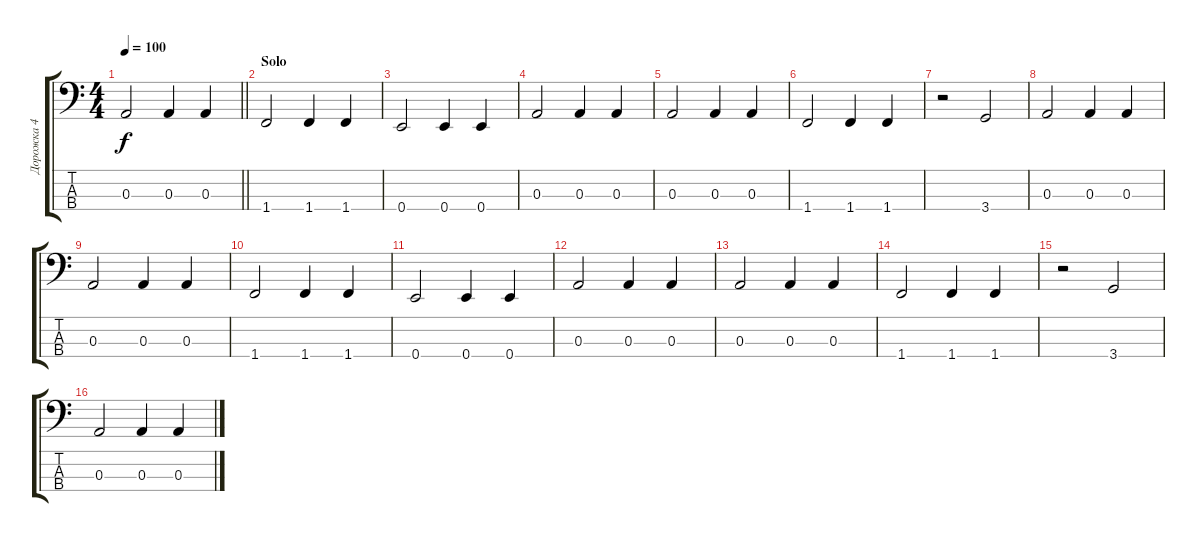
\track ("Дорожка 4" "Дорожка 4") {instrument electricbassfinger}
\staff {score tabs}
\tuning (G2 D2 A1 E1) {hide}
\ts (4 4)
\tempo 100
\clef f4
\barLineRight lightlight
\ks c
0.3.2{dy f} 0.3.4 0.3.4 |
\section ("" "Solo")
1.4.2 1.4.4 1.4.4 |
0.4.2 0.4.4 0.4.4 |
0.3.2 0.3.4 0.3.4 |
0.3.2 0.3.4 0.3.4 |
1.4.2 1.4.4 1.4.4 |
r.2 3.4.2 |
0.3.2 0.3.4 0.3.4 |
0.3.2 0.3.4 0.3.4 |
1.4.2 1.4.4 1.4.4 |
0.4.2 0.4.4 0.4.4 |
0.3.2 0.3.4 0.3.4 |
0.3.2 0.3.4 0.3.4 |
1.4.2 1.4.4 1.4.4 |
r.2 3.4.2 |
0.3.2 0.3.4 0.3.4
